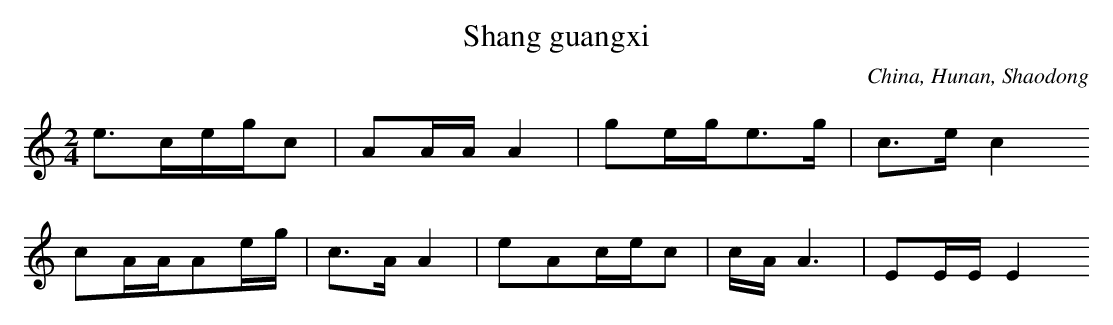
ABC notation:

X:1
T: Shang guangxi
O: China, Hunan, Shaodong
M: 2/4
L: 1/16
K: C
e3cegc2 | A2AAA4 | g2ege3g | c3ec4
c2AAA2eg | c3AA4 | e2A2cec2 | cAA6 | E2EEE4
